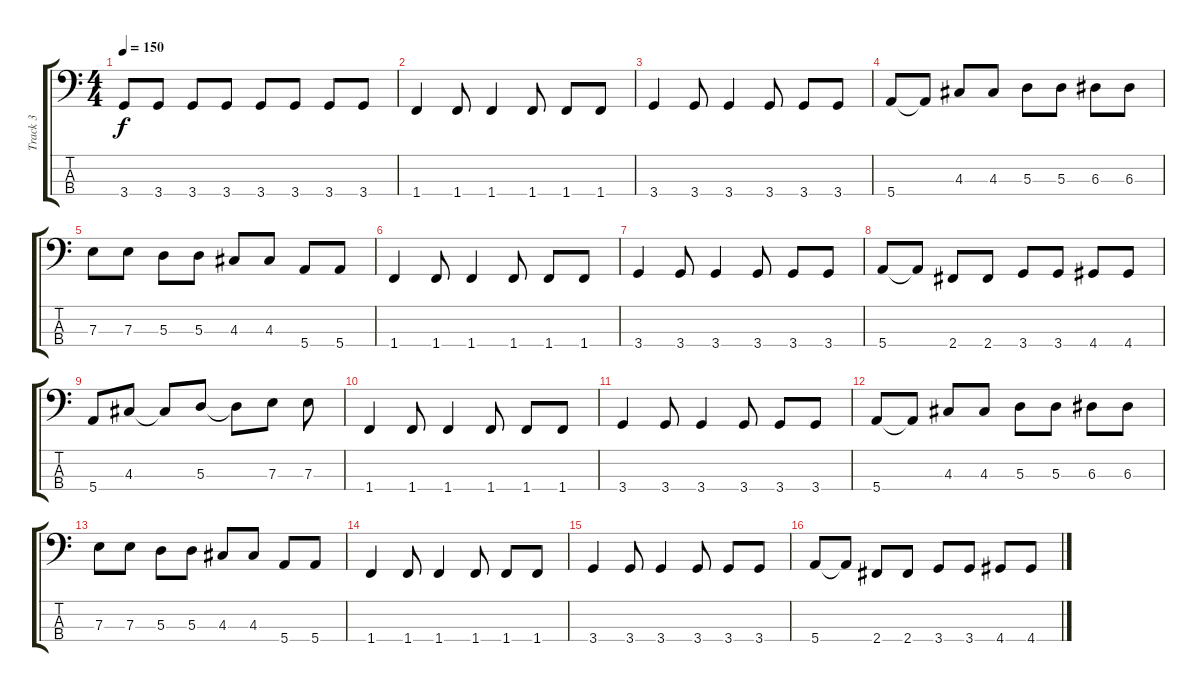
\track ("Track 3" "Track 3") {instrument electricbassfinger}
\staff {score tabs}
\tuning (G2 D2 A1 E1) {hide}
\ts (4 4)
\tempo 150
\clef f4
\ks c
3.4.8{dy f} 3.4.8 3.4.8 3.4.8 3.4.8 3.4.8 3.4.8 3.4.8 |
1.4.4 1.4.8 1.4.4 1.4.8 1.4.8 1.4.8 |
3.4.4 3.4.8 3.4.4 3.4.8 3.4.8 3.4.8 |
5.4.8 5.4{t}.8 4.3.8 4.3.8 5.3.8 5.3.8 6.3.8 6.3.8 |
7.3.8 7.3.8 5.3.8 5.3.8 4.3.8 4.3.8 5.4.8 5.4.8 |
1.4.4 1.4.8 1.4.4 1.4.8 1.4.8 1.4.8 |
3.4.4 3.4.8 3.4.4 3.4.8 3.4.8 3.4.8 |
5.4.8 5.4{t}.8 2.4.8 2.4.8 3.4.8 3.4.8 4.4.8 4.4.8 |
5.4.8 4.3.8 4.3{t}.8 5.3.8 5.3{t}.8 7.3.8 7.3.8 |
1.4.4 1.4.8 1.4.4 1.4.8 1.4.8 1.4.8 |
3.4.4 3.4.8 3.4.4 3.4.8 3.4.8 3.4.8 |
5.4.8 5.4{t}.8 4.3.8 4.3.8 5.3.8 5.3.8 6.3.8 6.3.8 |
7.3.8 7.3.8 5.3.8 5.3.8 4.3.8 4.3.8 5.4.8 5.4.8 |
1.4.4 1.4.8 1.4.4 1.4.8 1.4.8 1.4.8 |
3.4.4 3.4.8 3.4.4 3.4.8 3.4.8 3.4.8 |
5.4.8 5.4{t}.8 2.4.8 2.4.8 3.4.8 3.4.8 4.4.8 4.4.8
